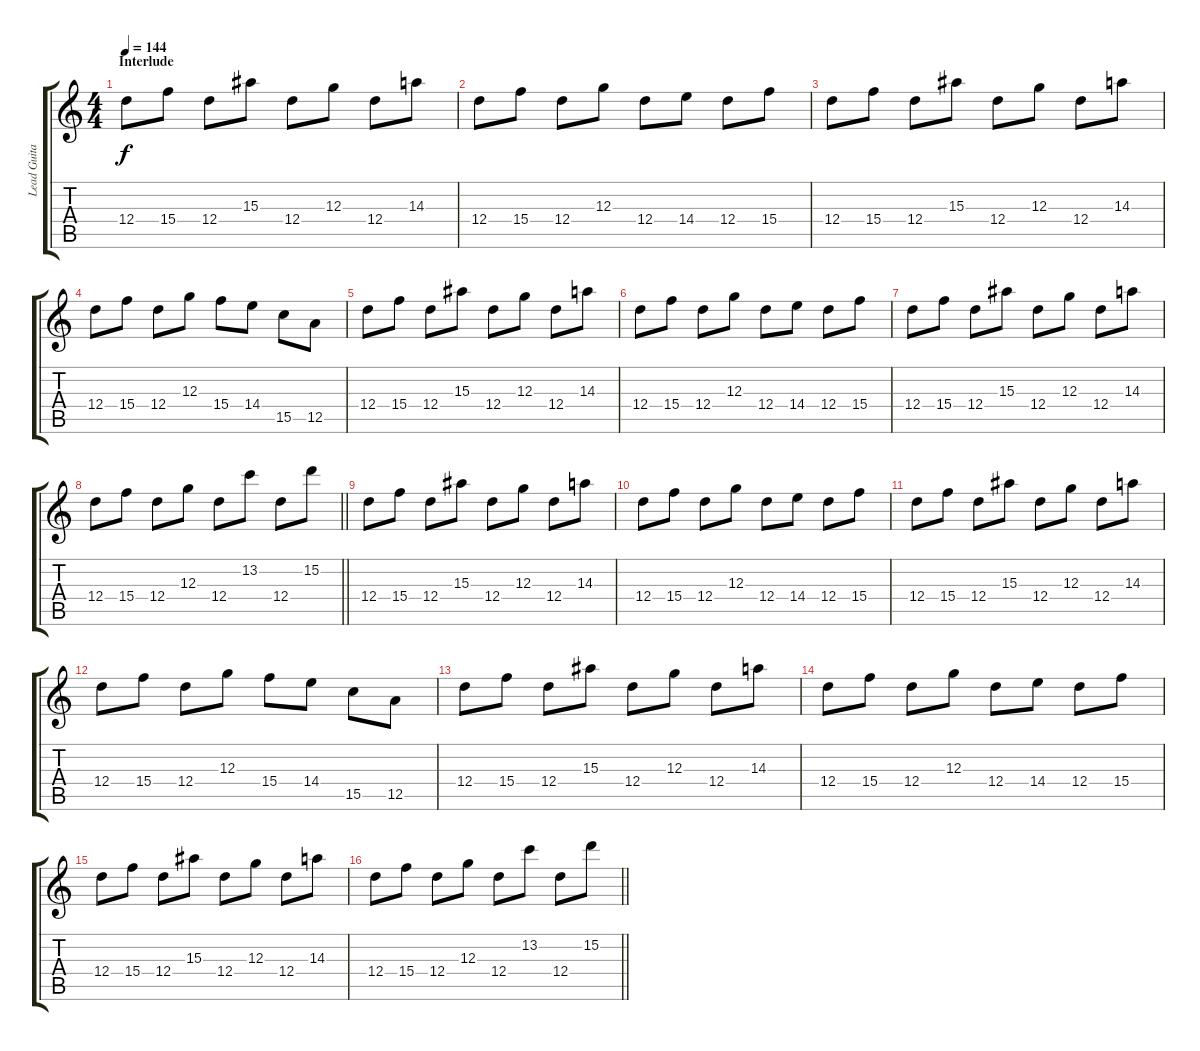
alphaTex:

\track ("Lead Guitar 2" "Lead Guita") {instrument distortionguitar}
\staff {score tabs}
\tuning (E4 B3 G3 D3 A2 E2) {hide}
\ts (4 4)
\section ("" "Interlude")
\tempo 144
\clef g2
\ks c
12.4.8{dy f} 15.4.8 12.4.8 15.3.8 12.4.8 12.3.8 12.4.8 14.3.8 |
12.4.8 15.4.8 12.4.8 12.3.8 12.4.8 14.4.8 12.4.8 15.4.8 |
12.4.8 15.4.8 12.4.8 15.3.8 12.4.8 12.3.8 12.4.8 14.3.8 |
12.4.8 15.4.8 12.4.8 12.3.8 15.4.8 14.4.8 15.5.8 12.5.8 |
12.4.8 15.4.8 12.4.8 15.3.8 12.4.8 12.3.8 12.4.8 14.3.8 |
12.4.8 15.4.8 12.4.8 12.3.8 12.4.8 14.4.8 12.4.8 15.4.8 |
12.4.8 15.4.8 12.4.8 15.3.8 12.4.8 12.3.8 12.4.8 14.3.8 |
\barLineRight lightlight
12.4.8 15.4.8 12.4.8 12.3.8 12.4.8 13.2.8 12.4.8 15.2.8 |
\section ("" "")
12.4.8 15.4.8 12.4.8 15.3.8 12.4.8 12.3.8 12.4.8 14.3.8 |
12.4.8 15.4.8 12.4.8 12.3.8 12.4.8 14.4.8 12.4.8 15.4.8 |
12.4.8 15.4.8 12.4.8 15.3.8 12.4.8 12.3.8 12.4.8 14.3.8 |
12.4.8 15.4.8 12.4.8 12.3.8 15.4.8 14.4.8 15.5.8 12.5.8 |
12.4.8 15.4.8 12.4.8 15.3.8 12.4.8 12.3.8 12.4.8 14.3.8 |
12.4.8 15.4.8 12.4.8 12.3.8 12.4.8 14.4.8 12.4.8 15.4.8 |
12.4.8 15.4.8 12.4.8 15.3.8 12.4.8 12.3.8 12.4.8 14.3.8 |
\barLineRight lightlight
12.4.8 15.4.8 12.4.8 12.3.8 12.4.8 13.2.8 12.4.8 15.2.8
